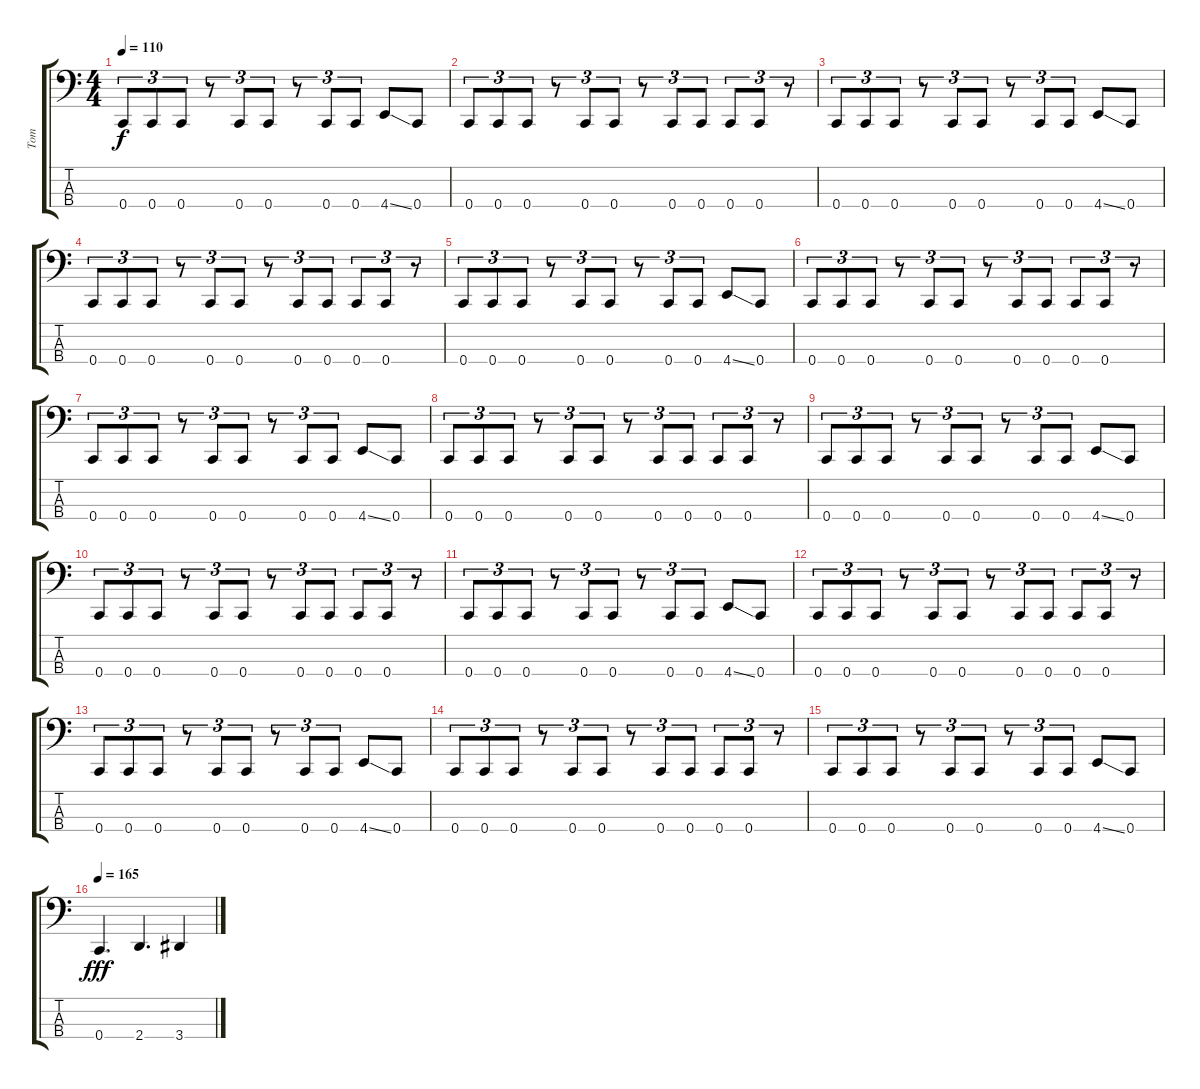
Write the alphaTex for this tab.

\track ("Tom" "Tom") {instrument electricbasspick}
\staff {score tabs}
\tuning (Eb2 Bb1 F1 C1) {hide}
\ts (4 4)
\tempo 110
\clef f4
\ks c
0.4.8{tu (3 2) dy f} 0.4.8{tu (3 2)} 0.4.8{tu (3 2)} r.8{tu (3 2)} 0.4.8{tu (3 2)} 0.4.8{tu (3 2)} r.8{tu (3 2)} 0.4.8{tu (3 2)} 0.4.8{tu (3 2)} 4.4{ss}.8 0.4.8 |
0.4.8{tu (3 2)} 0.4.8{tu (3 2)} 0.4.8{tu (3 2)} r.8{tu (3 2)} 0.4.8{tu (3 2)} 0.4.8{tu (3 2)} r.8{tu (3 2)} 0.4.8{tu (3 2)} 0.4.8{tu (3 2)} 0.4.8{tu (3 2)} 0.4.8{tu (3 2)} r.8{tu (3 2)} |
0.4.8{tu (3 2)} 0.4.8{tu (3 2)} 0.4.8{tu (3 2)} r.8{tu (3 2)} 0.4.8{tu (3 2)} 0.4.8{tu (3 2)} r.8{tu (3 2)} 0.4.8{tu (3 2)} 0.4.8{tu (3 2)} 4.4{ss}.8 0.4.8 |
0.4.8{tu (3 2)} 0.4.8{tu (3 2)} 0.4.8{tu (3 2)} r.8{tu (3 2)} 0.4.8{tu (3 2)} 0.4.8{tu (3 2)} r.8{tu (3 2)} 0.4.8{tu (3 2)} 0.4.8{tu (3 2)} 0.4.8{tu (3 2)} 0.4.8{tu (3 2)} r.8{tu (3 2)} |
0.4.8{tu (3 2)} 0.4.8{tu (3 2)} 0.4.8{tu (3 2)} r.8{tu (3 2)} 0.4.8{tu (3 2)} 0.4.8{tu (3 2)} r.8{tu (3 2)} 0.4.8{tu (3 2)} 0.4.8{tu (3 2)} 4.4{ss}.8 0.4.8 |
0.4.8{tu (3 2)} 0.4.8{tu (3 2)} 0.4.8{tu (3 2)} r.8{tu (3 2)} 0.4.8{tu (3 2)} 0.4.8{tu (3 2)} r.8{tu (3 2)} 0.4.8{tu (3 2)} 0.4.8{tu (3 2)} 0.4.8{tu (3 2)} 0.4.8{tu (3 2)} r.8{tu (3 2)} |
0.4.8{tu (3 2)} 0.4.8{tu (3 2)} 0.4.8{tu (3 2)} r.8{tu (3 2)} 0.4.8{tu (3 2)} 0.4.8{tu (3 2)} r.8{tu (3 2)} 0.4.8{tu (3 2)} 0.4.8{tu (3 2)} 4.4{ss}.8 0.4.8 |
0.4.8{tu (3 2)} 0.4.8{tu (3 2)} 0.4.8{tu (3 2)} r.8{tu (3 2)} 0.4.8{tu (3 2)} 0.4.8{tu (3 2)} r.8{tu (3 2)} 0.4.8{tu (3 2)} 0.4.8{tu (3 2)} 0.4.8{tu (3 2)} 0.4.8{tu (3 2)} r.8{tu (3 2)} |
0.4.8{tu (3 2)} 0.4.8{tu (3 2)} 0.4.8{tu (3 2)} r.8{tu (3 2)} 0.4.8{tu (3 2)} 0.4.8{tu (3 2)} r.8{tu (3 2)} 0.4.8{tu (3 2)} 0.4.8{tu (3 2)} 4.4{ss}.8 0.4.8 |
0.4.8{tu (3 2)} 0.4.8{tu (3 2)} 0.4.8{tu (3 2)} r.8{tu (3 2)} 0.4.8{tu (3 2)} 0.4.8{tu (3 2)} r.8{tu (3 2)} 0.4.8{tu (3 2)} 0.4.8{tu (3 2)} 0.4.8{tu (3 2)} 0.4.8{tu (3 2)} r.8{tu (3 2)} |
0.4.8{tu (3 2)} 0.4.8{tu (3 2)} 0.4.8{tu (3 2)} r.8{tu (3 2)} 0.4.8{tu (3 2)} 0.4.8{tu (3 2)} r.8{tu (3 2)} 0.4.8{tu (3 2)} 0.4.8{tu (3 2)} 4.4{ss}.8 0.4.8 |
0.4.8{tu (3 2)} 0.4.8{tu (3 2)} 0.4.8{tu (3 2)} r.8{tu (3 2)} 0.4.8{tu (3 2)} 0.4.8{tu (3 2)} r.8{tu (3 2)} 0.4.8{tu (3 2)} 0.4.8{tu (3 2)} 0.4.8{tu (3 2)} 0.4.8{tu (3 2)} r.8{tu (3 2)} |
0.4.8{tu (3 2)} 0.4.8{tu (3 2)} 0.4.8{tu (3 2)} r.8{tu (3 2)} 0.4.8{tu (3 2)} 0.4.8{tu (3 2)} r.8{tu (3 2)} 0.4.8{tu (3 2)} 0.4.8{tu (3 2)} 4.4{ss}.8 0.4.8 |
0.4.8{tu (3 2)} 0.4.8{tu (3 2)} 0.4.8{tu (3 2)} r.8{tu (3 2)} 0.4.8{tu (3 2)} 0.4.8{tu (3 2)} r.8{tu (3 2)} 0.4.8{tu (3 2)} 0.4.8{tu (3 2)} 0.4.8{tu (3 2)} 0.4.8{tu (3 2)} r.8{tu (3 2)} |
0.4.8{tu (3 2)} 0.4.8{tu (3 2)} 0.4.8{tu (3 2)} r.8{tu (3 2)} 0.4.8{tu (3 2)} 0.4.8{tu (3 2)} r.8{tu (3 2)} 0.4.8{tu (3 2)} 0.4.8{tu (3 2)} 4.4{ss}.8 0.4.8 |
\tempo 165
0.4.4{d dy fff} 2.4.4{d} 3.4.4
